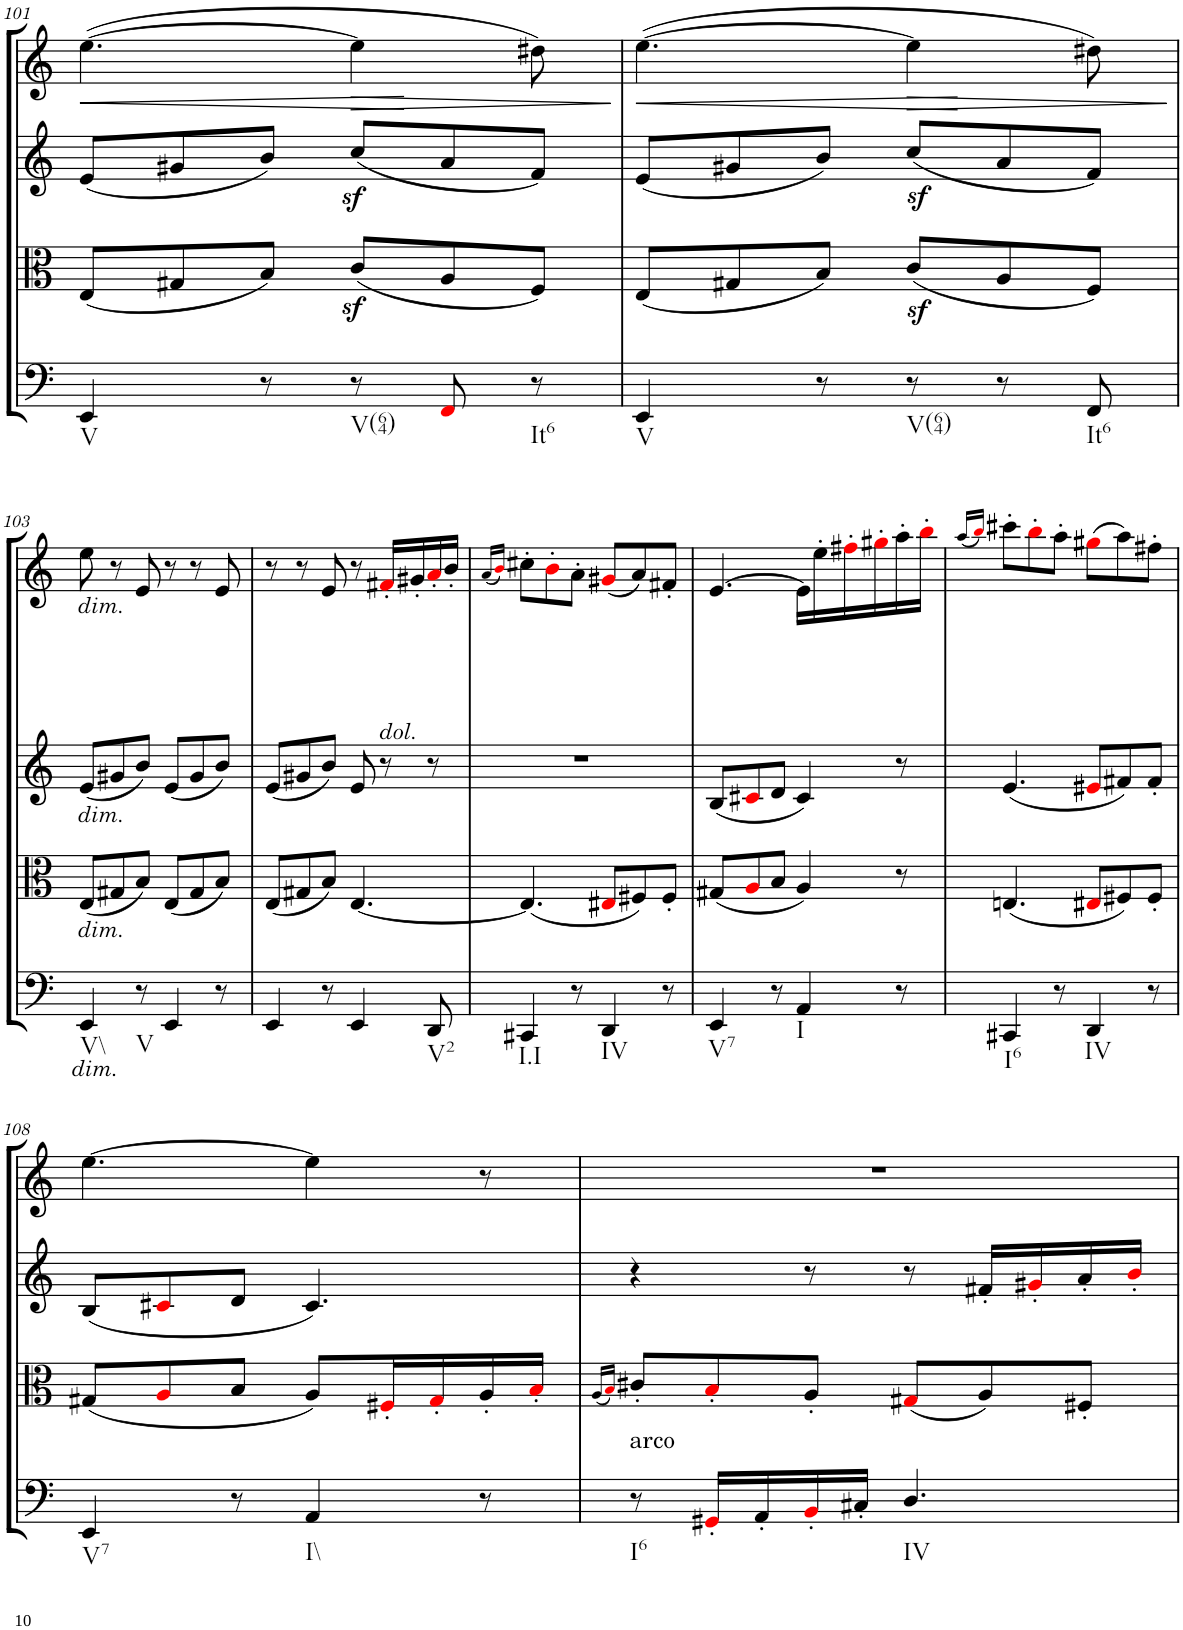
**kern	**kern	**kern	**kern	**dynam
*part4	*part3	*part2	*part1	*part1
*staff4	*staff3	*staff2	*staff1	*staff1
*I"Cello	*I"Viola	*I"2nd Violin	*I"1st Violin	*
*	*I'Vla	*I'Vln	*I'Vln	*
!!LO:PB:g=z
*clefF4	*clefC3	*clefG2	*clefG2	*
*k[]	*k[]	*k[]	*k[]	*
*M6/8	*M6/8	*M6/8	*M6/8	*
=101	=101	=101	=101	=101
!LO:TX:b:t=V	!	!	!	!
!	!	!	!	!LO:HP:b
4EE/	(8E/L	(8e/L	([4.ee\	<
.	8G#X/	8g#X/	.	.
8r	8B/J)	8b/J)	.	.
!LO:TX:b:t=V(64)	!	!	!	!
!	!	!	!	!LO:HP:b
8r	(8cz</L	(8ccz</L	4ee\]	>
8FFi/	8A/	8a/	.	.
!LO:TX:b:t=It6	!	!	!	!
8r	8F/J)	8f/J)	8dd#X\)	[
.	.	.	.	]
=102	=102	=102	=102	=102
!LO:TX:b:t=V	!	!	!	!
!	!	!	!	!LO:HP:b
4EE/	(8E/L	(8e/L	([4.ee\	<
.	8G#X/	8g#X/	.	.
8r	8B/J)	8b/J)	.	.
!LO:TX:b:t=V(64)	!	!	!	!
!	!	!	!	!LO:HP:b
8r	(8cz</L	(8ccz</L	4ee\]	>
8r	8A/	8a/	.	.
!LO:TX:b:t=It6	!	!	!	!
8FF/	8F/J)	8f/J)	8dd#X\)	[
.	.	.	.	]
!!LO:LB:g=z
=103	=103	=103	=103	=103
!	!	!	!LO:TX:b:i:t=dim.	!
!	!	!LO:TX:b:i:t=dim.	!	!
!	!LO:TX:b:i:t=dim.	!	!	!
!LO:TX:b:i:t=dim.	!	!	!	!
!LO:TX:b:t=V\\	!	!	!	!
4EE/	(8E/L	(8e/L	8ee\	.
.	8G#X/	8g#X/	8r	.
!LO:TX:b:t=V	!	!	!	!
8r	8B/J)	8b/J)	8e/	.
4EE/	(8E/L	(8e/L	8r	.
.	8G#/	8g#/	8r	.
8r	8B/J)	8b/J)	8e/	.
=104	=104	=104	=104	=104
4EE/	(8E/L	(8e/L	8r	.
.	8G#X/	8g#X/	8r	.
8r	8B/J)	8b/J)	8e/	.
4EE/	[4.E/	8e/	8r	.
!	!	!	!LO:TX:b:i:t=dol.	!
.	.	8r	16f#X'i/LL	.
.	.	.	16g#X'/	.
!LO:TX:b:t=V2	!	!	!	!
8DD/	.	8r	16a'i/	.
.	.	.	16b'/JJ	.
=105	=105	=105	=105	=105
.	.	.	(16qa/LL	.
.	.	.	16qbi/JJ)	.
!LO:TX:b:t=I.I	!	!	!	!
4CC#X/	(4.E/]	2.r	8cc#X'\L	.
.	.	.	8b'i\	.
8r	.	.	8a'\J	.
!LO:TX:b:t=IV	!	!	!	!
4DD/	8E#Xi/L	.	(8g#Xi/L	.
.	8F#X/)	.	8a/)	.
8r	8F#'/J	.	8f#X'/J	.
=106	=106	=106	=106	=106
!LO:TX:b:t=V7	!	!	!	!
4EE/	(8G#X/L	(8B/L	[4.e/	.
.	8Ai/	8c#Xi/	.	.
8r	8B/J	8d/J	.	.
!LO:TX:b:t=I	!	!	!	!
4AA/	4A/)	4c#/)	16e\LL]	.
.	.	.	16ee'\	.
.	.	.	16ff#X'i\	.
.	.	.	16gg#X'i\	.
8r	8r	8r	16aa'\	.
.	.	.	16bb'i\JJ	.
=107	=107	=107	=107	=107
.	.	.	(16qaa/LL	.
.	.	.	16qbbi/JJ)	.
!LO:TX:b:t=I6	!	!	!	!
4CC#X/	(4.En/	(4.e/	8ccc#X'\L	.
.	.	.	8bb'i\	.
8r	.	.	8aa'\J	.
!LO:TX:b:t=IV	!	!	!	!
4DD/	8E#Xi/L	8e#Xi/L	(8gg#Xi\L	.
.	8F#X/)	8f#X/)	8aa\)	.
8r	8F#'/J	8f#'/J	8ff#X'\J	.
!!LO:LB:g=z
=108	=108	=108	=108	=108
!LO:TX:b:t=V7	!	!	!	!
4EE/	(8G#X/L	(8B/L	[4.ee\	.
.	8Ai/	8c#Xi/	.	.
8r	8B/J	8d/J	.	.
!LO:TX:b:t=I\\	!	!	!	!
4AA/	8A/L)	4.c#/)	4ee\]	.
.	16F#X'i/L	.	.	.
.	16G#'i/	.	.	.
8r	16A'/	.	8r	.
.	16B'i/JJ	.	.	.
=109	=109	=109	=109	=109
.	(16qA/LL	.	.	.
.	16qBi/JJ)	.	.	.
!LO:TX:a:t=arco	!	!	!	!
!LO:TX:b:t=I6	!	!	!	!
8r	8c#X'/L	4r	2.r	.
16GG#X'i/LL	8B'i/	.	.	.
16AA'/	.	.	.	.
16BB'i/	8A'/J	8r	.	.
16C#X'/JJ	.	.	.	.
!LO:TX:b:t=IV	!	!	!	!
4.D/	(8G#Xi/L	8r	.	.
.	8A/)	16f#X'/LL	.	.
.	.	16g#X'i/	.	.
.	8F#X'/J	16a'/	.	.
.	.	16b'i/JJ	.	.
=	=	=	=	=
*-	*-	*-	*-	*-
